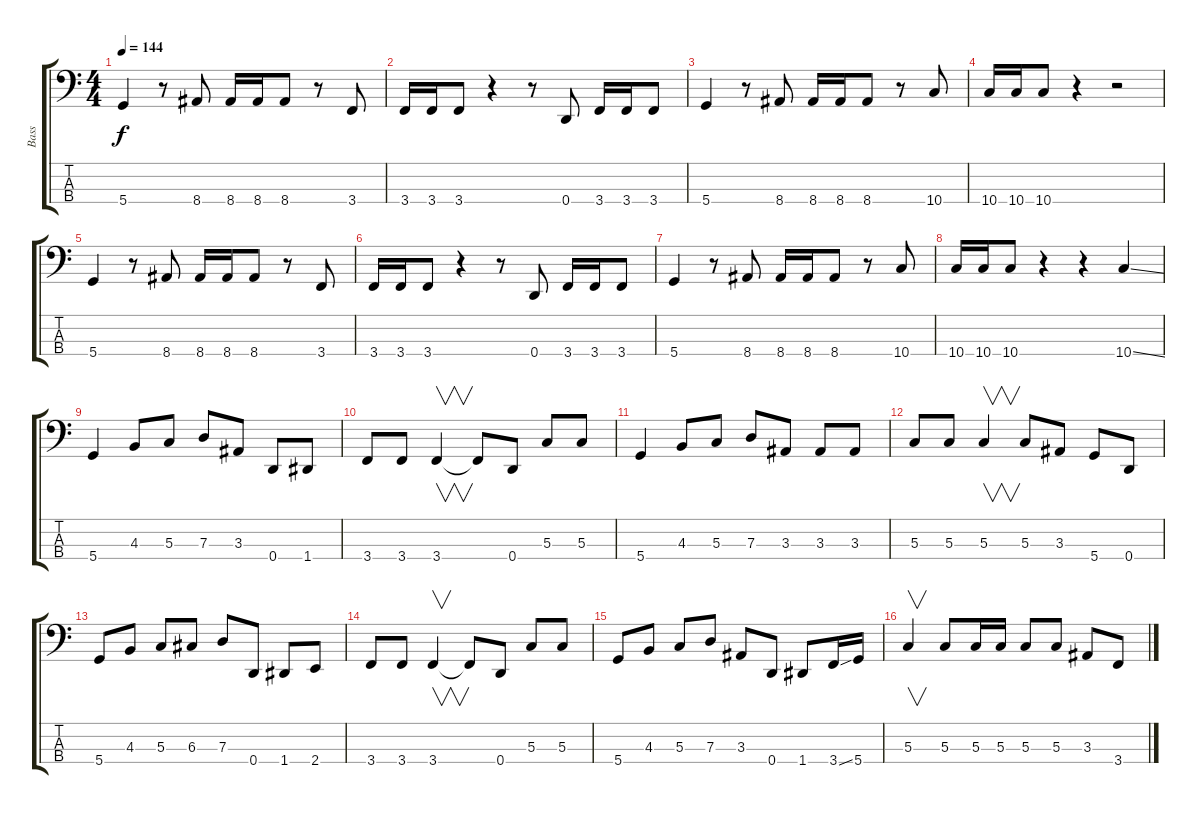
\track ("Bass" "Bass") {instrument electricbasspick}
\staff {score tabs}
\tuning (F2 C2 G1 D1) {hide}
\ts (4 4)
\tempo 144
\clef f4
\ks c
5.4.4{dy f} r.8 8.4.8 8.4.16 8.4.16 8.4.8 r.8 3.4.8 |
3.4.16 3.4.16 3.4.8 r.4 r.8 0.4.8 3.4.16 3.4.16 3.4.8 |
5.4.4 r.8 8.4.8 8.4.16 8.4.16 8.4.8 r.8 10.4.8 |
10.4.16 10.4.16 10.4.8 r.4 r.2 |
5.4.4 r.8 8.4.8 8.4.16 8.4.16 8.4.8 r.8 3.4.8 |
3.4.16 3.4.16 3.4.8 r.4 r.8 0.4.8 3.4.16 3.4.16 3.4.8 |
5.4.4 r.8 8.4.8 8.4.16 8.4.16 8.4.8 r.8 10.4.8 |
10.4.16 10.4.16 10.4.8 r.4 r.4 10.4{ss}.4 |
5.4.4 4.3.8 5.3.8 7.3.8 3.3.8 0.4.8 1.4.8 |
3.4.8 3.4.8 3.4.4{v} 3.4{t}.8 0.4.8 5.3.8 5.3.8 |
5.4.4 4.3.8 5.3.8 7.3.8 3.3.8 3.3.8 3.3.8 |
5.3.8 5.3.8 5.3.4{v} 5.3.8 3.3.8 5.4.8 0.4.8 |
5.4.8 4.3.8 5.3.8 6.3.8 7.3.8 0.4.8 1.4.8 2.4.8 |
3.4.8 3.4.8 3.4.4{v} 3.4{t}.8 0.4.8 5.3.8 5.3.8 |
5.4.8 4.3.8 5.3.8 7.3.8 3.3.8 0.4.8 1.4.8 3.4{ss}.16 5.4.16 |
5.3.4{v} 5.3.8 5.3.16 5.3.16 5.3.8 5.3.8 3.3.8 3.4.8
